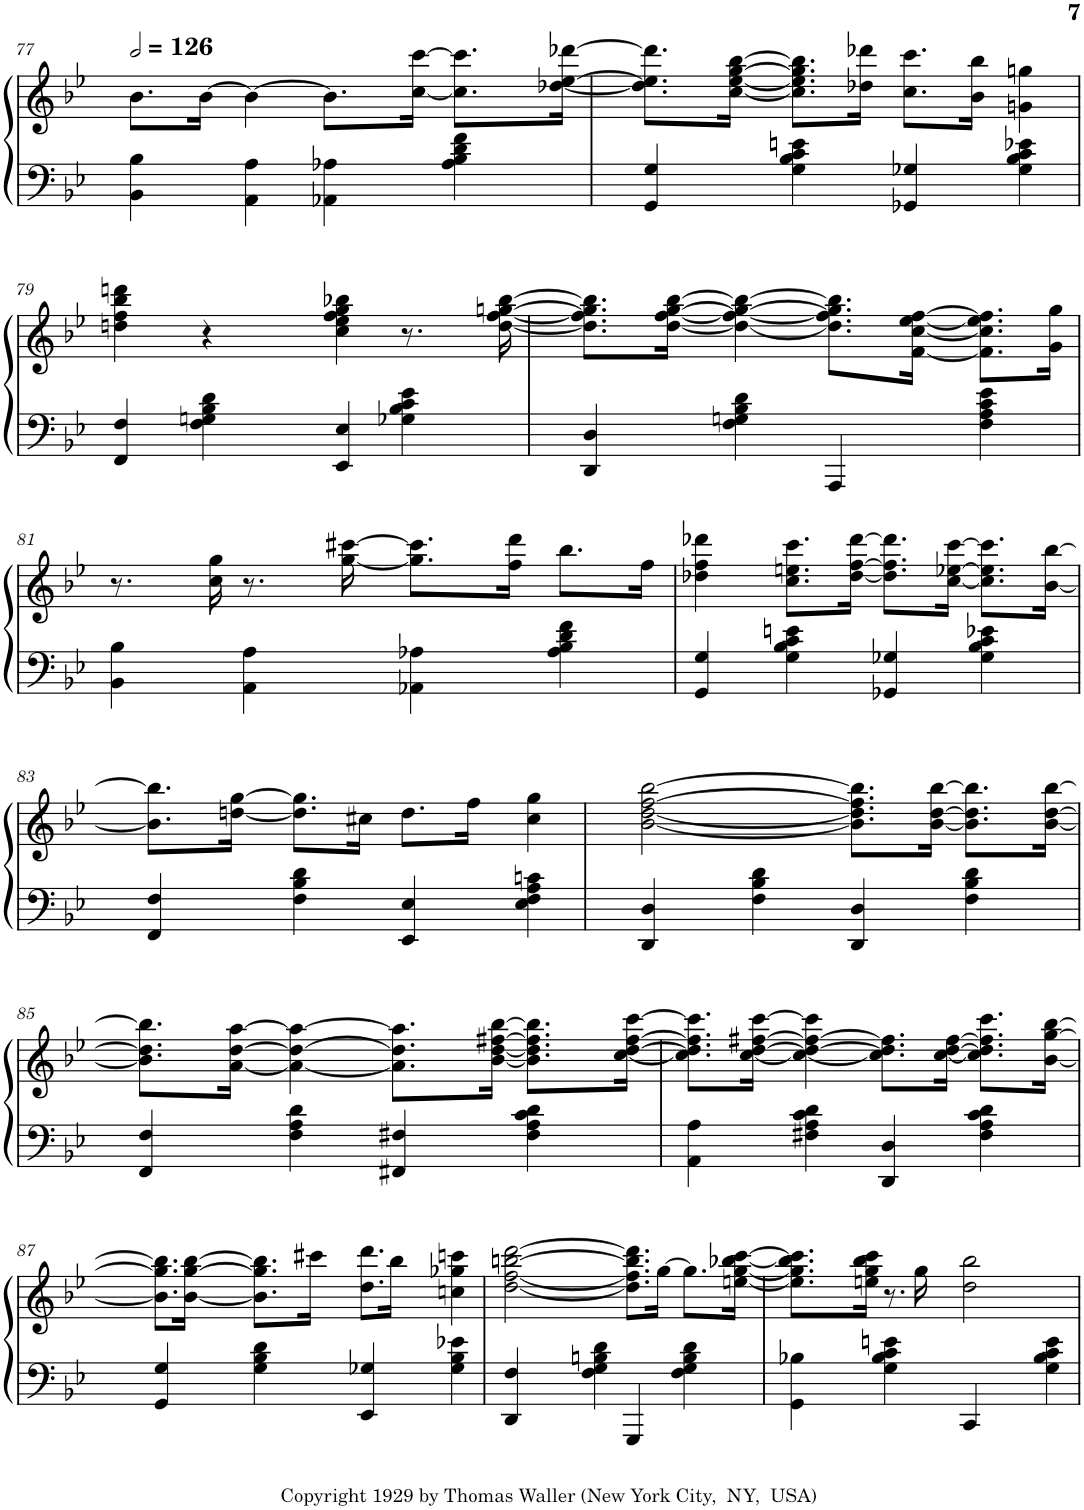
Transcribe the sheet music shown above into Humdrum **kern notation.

**kern	**kern
*part1	*part1
*staff2	*staff1
*I"Piano	*
*I'Pno.	*
!!LO:PB:g=z
*clefF4	*clefG2
*k[b-e-]	*k[b-e-]
*M4/4	*M4/4
*MM252	*MM252
=77	=77
4BB-\ 4B-\	8.b-\L
.	[16b-\Jk
4AA\ 4A\	4b-\_
4AA-X\ 4A-X\	8.b-\L]
.	[16cc\ [16ccc\Jk
4A-\ 4B-\ 4d\ 4f\	8.cc\] 8.ccc\]L
.	[16dd-X\ [16ee-\ [16ddd-X\Jk
=78	=78
4GG/ 4G/	8.dd-\] 8.ee-\] 8.ddd-\]L
.	[16cc\ [16ee-\ [16gg\ [16bb-\Jk
4G\ 4B-\ 4c\ 4en\	8.cc\] 8.ee-\] 8.gg\] 8.bb-\]L
.	16dd-X\ 16ddd-X\Jk
4GG-X/ 4G-X/	8.cc\ 8.ccc\L
.	16b-\ 16bb-\Jk
4G-\ 4B-\ 4c\ 4e-X\	4gn\ 4ggn\
!!LO:LB:g=z
=79	=79
4FF/ 4F/	4ddn\ 4ff\ 4bb-\ 4dddn\
4F\ 4Gn\ 4B-\ 4d\	4r
4EE-/ 4E-/	4cc\ 4ee-\ 4ff\ 4gg\ 4bb-X\
4G-X\ 4B-\ 4c\ 4e-\	8.r
.	[16dd\ [16ff\ [16ggn\ [16bb-\
=80	=80
4DD/ 4D/	8.dd\] 8.ff\] 8.gg\] 8.bb-\]L
.	[16dd\ [16ff\ [16gg\ [16bb-\Jk
4F\ 4Gn\ 4B-\ 4d\	4dd\_ 4ff\_ 4gg\_ 4bb-\_
4AAA/	8.dd\] 8.ff\] 8.gg\] 8.bb-\]L
.	[16f\ [16cc\ [16ee-\ [16ff\Jk
4F\ 4A\ 4c\ 4e-\	8.f\] 8.cc\] 8.ee-\] 8.ff\]L
.	16g\ 16gg\Jk
!!LO:LB:g=z
=81	=81
4BB-\ 4B-\	8.r
.	16cc\ 16gg\
4AA\ 4A\	8.r
.	[16gg\ [16ccc#X\
4AA-X\ 4A-X\	8.gg\] 8.ccc#\]L
.	16ff\ 16ddd\Jk
4A-\ 4B-\ 4d\ 4f\	8.bb-\L
.	16ff\Jk
=82	=82
4GG/ 4G/	4dd-X\ 4ff\ 4ddd-X\
4G\ 4B-\ 4c\ 4en\	8.cc\ 8.een\ 8.ccc\L
.	[16dd-\ [16ff\ [16ddd-\Jk
4GG-X/ 4G-X/	8.dd-\] 8.ff\] 8.ddd-\]L
.	[16cc\ [16ee-X\ [16ccc\Jk
4G-\ 4B-\ 4c\ 4e-X\	8.cc\] 8.ee-\] 8.ccc\]L
.	[16b-\ [16bb-\Jk
!!LO:LB:g=z
=83	=83
4FF/ 4F/	8.b-\] 8.bb-\]L
.	[16ddn\ [16gg\Jk
4F\ 4B-\ 4d\	8.dd\] 8.gg\]L
.	16cc#X\Jk
4EE-/ 4E-/	8.dd\L
.	16ff\Jk
4E-\ 4F\ 4A\ 4cn\	4cc#\ 4gg\
=84	=84
4DD/ 4D/	[2b-\ [2dd\ [2ff\ [2bb-\
4F\ 4B-\ 4d\	.
4DD/ 4D/	8.b-\] 8.dd\] 8.ff\] 8.bb-\]L
.	[16b-\ [16dd\ [16bb-\Jk
4F\ 4B-\ 4d\	8.b-\] 8.dd\] 8.bb-\]L
.	[16b-\ [16dd\ [16bb-\Jk
!!LO:LB:g=z
=85	=85
4FF/ 4F/	8.b-\] 8.dd\] 8.bb-\]L
.	[16a\ [16dd\ [16aa\Jk
4F\ 4A\ 4d\	4a\_ 4dd\_ 4aa\_
4FF#X/ 4F#X/	8.a\] 8.dd\] 8.aa\]L
.	[16b-\ [16dd\ [16ff#X\ [16bb-\Jk
4F#\ 4A\ 4c\ 4d\	8.b-\] 8.dd\] 8.ff#\] 8.bb-\]L
.	[16cc\ [16dd\ [16ff#\ [16ccc\Jk
=86	=86
4AA\ 4A\	8.cc\] 8.dd\] 8.ff#\] 8.ccc\]L
.	[16cc\ [16dd\ [16ff#X\ [16ccc\Jk
4F#X\ 4A\ 4c\ 4d\	4cc\_ 4dd\_ 4ff#\_ 4ccc\]
4DD/ 4D/	8.cc\] 8.dd\] 8.ff#\]L
.	[16cc\ [16dd\ [16ff#\Jk
4F#\ 4A\ 4c\ 4d\	8.cc\] 8.dd\] 8.ff#\] 8.ccc\L
.	[16b-\ [16gg\ [16bb-\Jk
!!LO:LB:g=z
=87	=87
4GG/ 4G/	8.b-\] 8.gg\] 8.bb-\]L
.	[16b-\ [16gg\ [16bb-\Jk
4G\ 4B-\ 4d\	8.b-\] 8.gg\] 8.bb-\]L
.	16ccc#X\Jk
4EE-/ 4G-X/	8.dd\ 8.ddd\L
.	16bb-\Jk
4G-\ 4B-\ 4e-X\	4ccn\ 4gg-X\ 4cccn\
=88	=88
4DD/ 4F/	[2dd\ [2ff\ [2bbn\ [2ddd\
4F\ 4G\ 4Bn\ 4d\	.
4GGG/	8.dd\] 8.ff\] 8.bb\] 8.ddd\]L
.	[16gg\Jk
4F\ 4G\ 4B\ 4d\	8.gg\L]
.	[16een\ [16gg\ [16bb-X\ [16ccc\Jk
=89	=89
4GG\ 4B-X\	8.ee\] 8.gg\] 8.bb-\] 8.ccc\]L
.	16een\ 16gg\ 16bb-\ 16ccc\Jk
4G\ 4B-\ 4c\ 4en\	8.r
.	16gg\
4CC/	2dd\ 2bb-\
4G\ 4B-\ 4c\ 4e\	.
=	=
*-	*-
